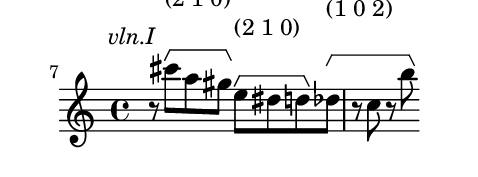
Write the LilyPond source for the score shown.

\version "2.11.64"

\include "../config/lib.ly"

\score {
  \new Staff {
    \time 4/4
    \relative c''' {
      \set Score.currentBarNumber = #7
      \bar ""
      \bracketUp
      \once \override TextScript #'extra-offset = #'( -4 . 0 )
      r8^\markup{\italic{vln.I}}
      \override TextScript #'extra-offset = #'( 0 . 1.5 )
      cis\startGroup^\markup{(2 1 0)} a gis\stopGroup
      e\startGroup^\markup{(2 1 0)} dis d\stopGroup
      \override TextScript #'extra-offset = #'( 0 . 3 )
      des\startGroup^\markup{(1 0 2)} r c r b'\stopGroup
    }
  }
  \layout {
    \context {
      \Staff \consists "Horizontal_bracket_engraver"
    }
  }
}
\paper {
  paper-width = 8.1\cm
  paper-height = 3\cm
  line-width = 8\cm
  top-margin = -.1\cm
  left-margin = .1\cm
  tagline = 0
  indent = 0
}
